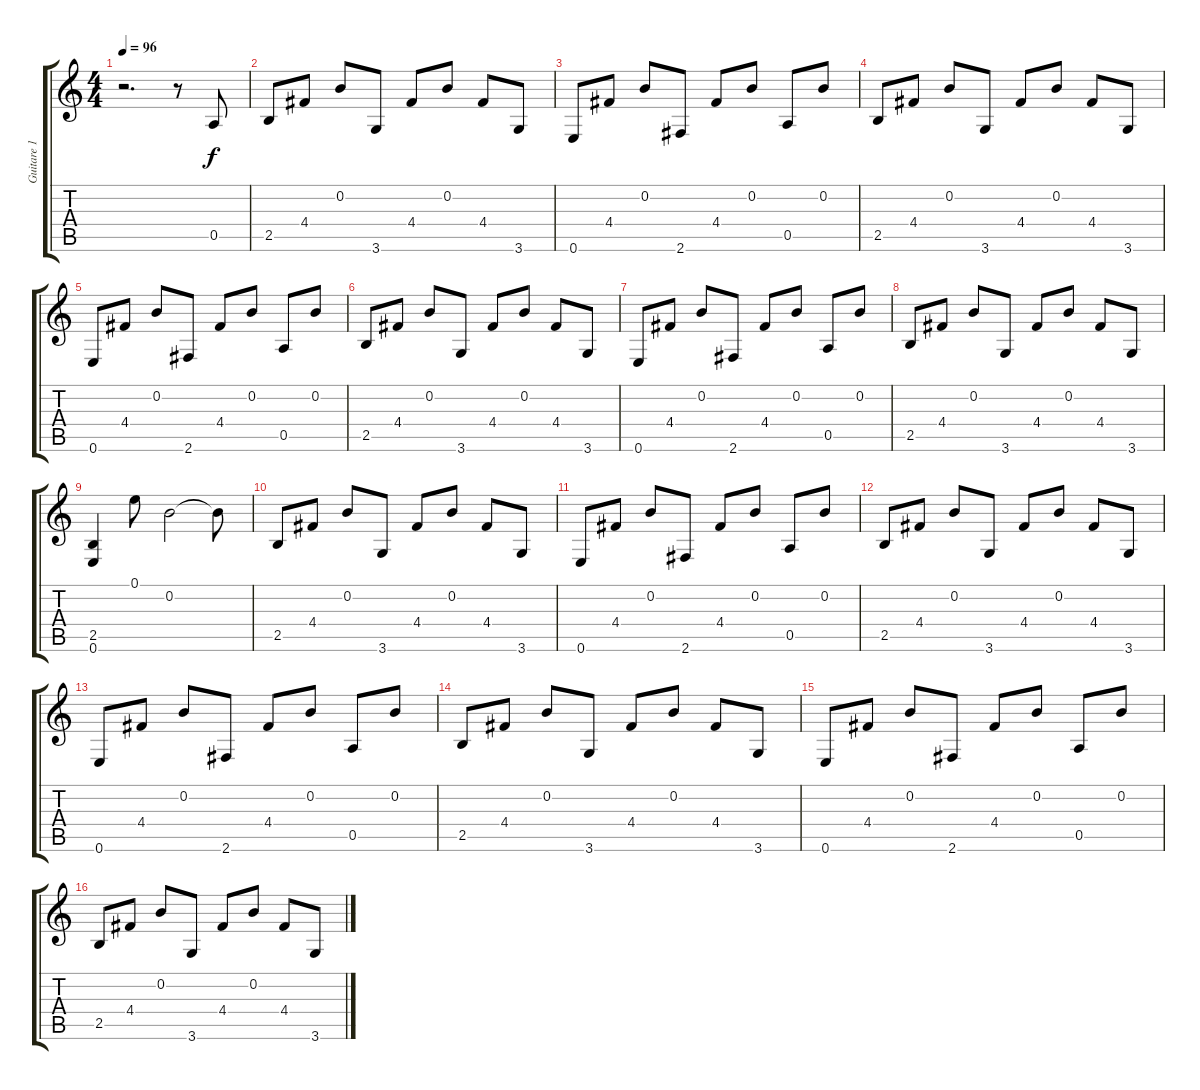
\track ("Guitare 1" "Guitare 1") {instrument acousticguitarsteel}
\staff {score tabs}
\tuning (E4 B3 G3 D3 A2 E2) {hide}
\ts (4 4)
\tempo 96
\clef g2
\ks c
r.2{d dy f instrument acousticguitarsteel} r.8 0.5.8 |
2.5.8 4.4.8 0.2.8 3.6.8 4.4.8 0.2.8 4.4.8 3.6.8 |
0.6.8 4.4.8 0.2.8 2.6.8 4.4.8 0.2.8 0.5.8 0.2.8 |
2.5.8 4.4.8 0.2.8 3.6.8 4.4.8 0.2.8 4.4.8 3.6.8 |
0.6.8 4.4.8 0.2.8 2.6.8 4.4.8 0.2.8 0.5.8 0.2.8 |
2.5.8 4.4.8 0.2.8 3.6.8 4.4.8 0.2.8 4.4.8 3.6.8 |
0.6.8 4.4.8 0.2.8 2.6.8 4.4.8 0.2.8 0.5.8 0.2.8 |
2.5.8 4.4.8 0.2.8 3.6.8 4.4.8 0.2.8 4.4.8 3.6.8 |
(2.5 0.6).4 0.1.8 0.2.2 0.2{t}.8 |
2.5.8 4.4.8 0.2.8 3.6.8 4.4.8 0.2.8 4.4.8 3.6.8 |
0.6.8 4.4.8 0.2.8 2.6.8 4.4.8 0.2.8 0.5.8 0.2.8 |
2.5.8 4.4.8 0.2.8 3.6.8 4.4.8 0.2.8 4.4.8 3.6.8 |
0.6.8 4.4.8 0.2.8 2.6.8 4.4.8 0.2.8 0.5.8 0.2.8 |
2.5.8 4.4.8 0.2.8 3.6.8 4.4.8 0.2.8 4.4.8 3.6.8 |
0.6.8 4.4.8 0.2.8 2.6.8 4.4.8 0.2.8 0.5.8 0.2.8 |
2.5.8 4.4.8 0.2.8 3.6.8 4.4.8 0.2.8 4.4.8 3.6.8
